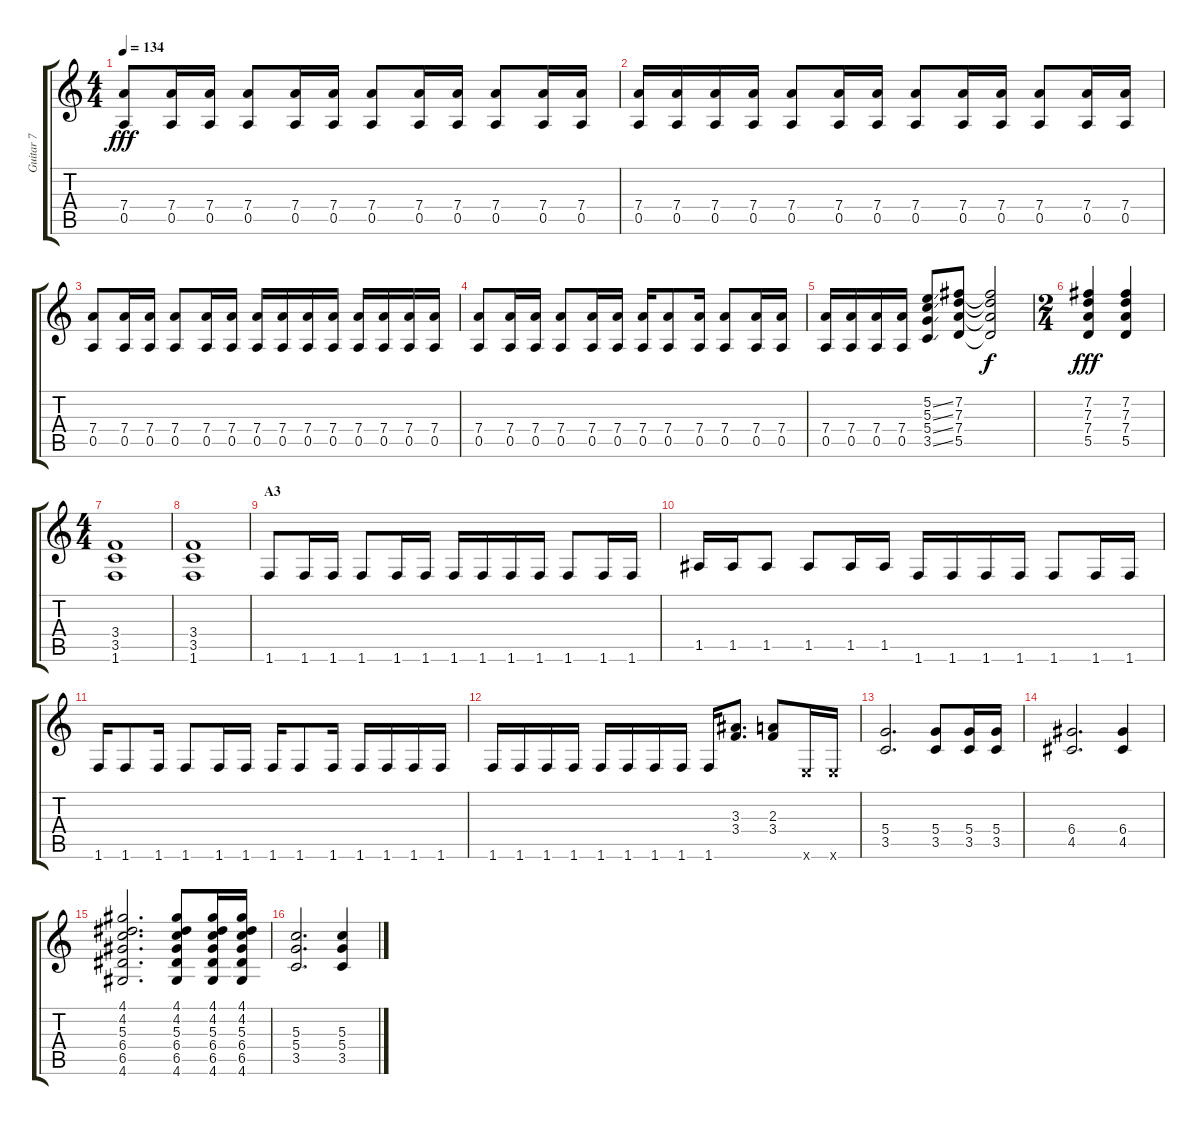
\track ("Guitar 7" "Guitar 7") {instrument distortionguitar}
\staff {score tabs}
\tuning (E4 B3 G3 D3 A2 E2) {hide}
\ts (4 4)
\tempo 134
\clef g2
\ks c
(7.4 0.5).8{dy fff} (7.4 0.5).16 (7.4 0.5).16 (7.4 0.5).8 (7.4 0.5).16 (7.4 0.5).16 (7.4 0.5).8 (7.4 0.5).16 (7.4 0.5).16 (7.4 0.5).8 (7.4 0.5).16 (7.4 0.5).16 |
(7.4 0.5).16 (7.4 0.5).16 (7.4 0.5).16 (7.4 0.5).16 (7.4 0.5).8 (7.4 0.5).16 (7.4 0.5).16 (7.4 0.5).8 (7.4 0.5).16 (7.4 0.5).16 (7.4 0.5).8 (7.4 0.5).16 (7.4 0.5).16 |
(7.4 0.5).8 (7.4 0.5).16 (7.4 0.5).16 (7.4 0.5).8 (7.4 0.5).16 (7.4 0.5).16 (7.4 0.5).16 (7.4 0.5).16 (7.4 0.5).16 (7.4 0.5).16 (7.4 0.5).16 (7.4 0.5).16 (7.4 0.5).16 (7.4 0.5).16 |
(7.4 0.5).8 (7.4 0.5).16 (7.4 0.5).16 (7.4 0.5).8 (7.4 0.5).16 (7.4 0.5).16 (7.4 0.5).16 (7.4 0.5).8 (7.4 0.5).16 (7.4 0.5).8 (7.4 0.5).16 (7.4 0.5).16 |
(7.4 0.5).16 (7.4 0.5).16 (7.4 0.5).16 (7.4 0.5).16 (5.2{ss} 5.3{ss} 5.4{ss} 3.5{ss}).8 (7.2 7.3 7.4 5.5).8 (7.2{t} 7.3{t} 7.4{t} 5.5{t}).2{dy f} |
\ts (2 4)
(7.2 7.3 7.4 5.5).4{dy fff} (7.2 7.3 7.4 5.5).4 |
\ts (4 4)
(3.4 3.5 1.6).1 |
(3.4 3.5 1.6).1 |
\section ("" "A3")
1.6.8 1.6.16 1.6.16 1.6.8 1.6.16 1.6.16 1.6.16 1.6.16 1.6.16 1.6.16 1.6.8 1.6.16 1.6.16 |
1.5.16 1.5.16 1.5.8 1.5.8 1.5.16 1.5.16 1.6.16 1.6.16 1.6.16 1.6.16 1.6.8 1.6.16 1.6.16 |
1.6.16 1.6.8 1.6.16 1.6.8 1.6.16 1.6.16 1.6.16 1.6.8 1.6.16 1.6.16 1.6.16 1.6.16 1.6.16 |
1.6.16 1.6.16 1.6.16 1.6.16 1.6.16 1.6.16 1.6.16 1.6.16 1.6.16 (3.3 3.4).8{d} (2.3 3.4).8 0.6{x}.16 0.6{x}.16 |
(5.4 3.5).2{d} (5.4 3.5).8 (5.4 3.5).16 (5.4 3.5).16 |
(6.4 4.5).2{d} (6.4 4.5).4 |
(4.1 4.2 5.3 6.4 6.5 4.6).2{d} (4.1 4.2 5.3 6.4 6.5 4.6).8 (4.1 4.2 5.3 6.4 6.5 4.6).16 (4.1 4.2 5.3 6.4 6.5 4.6).16 |
(5.3 5.4 3.5).2{d} (5.3 5.4 3.5).4
